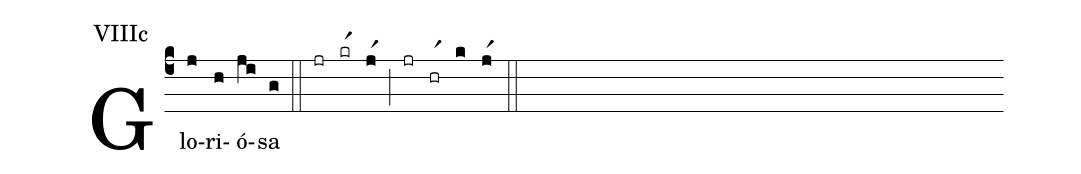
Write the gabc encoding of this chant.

annotation: VIIIc;
%%
(c4)Glo(j)ri(h)ó(ji)sa(g) (::) (jr)(krr1)(jr1)(;)(jr)(hrr1)(k)(jr1)(::)
